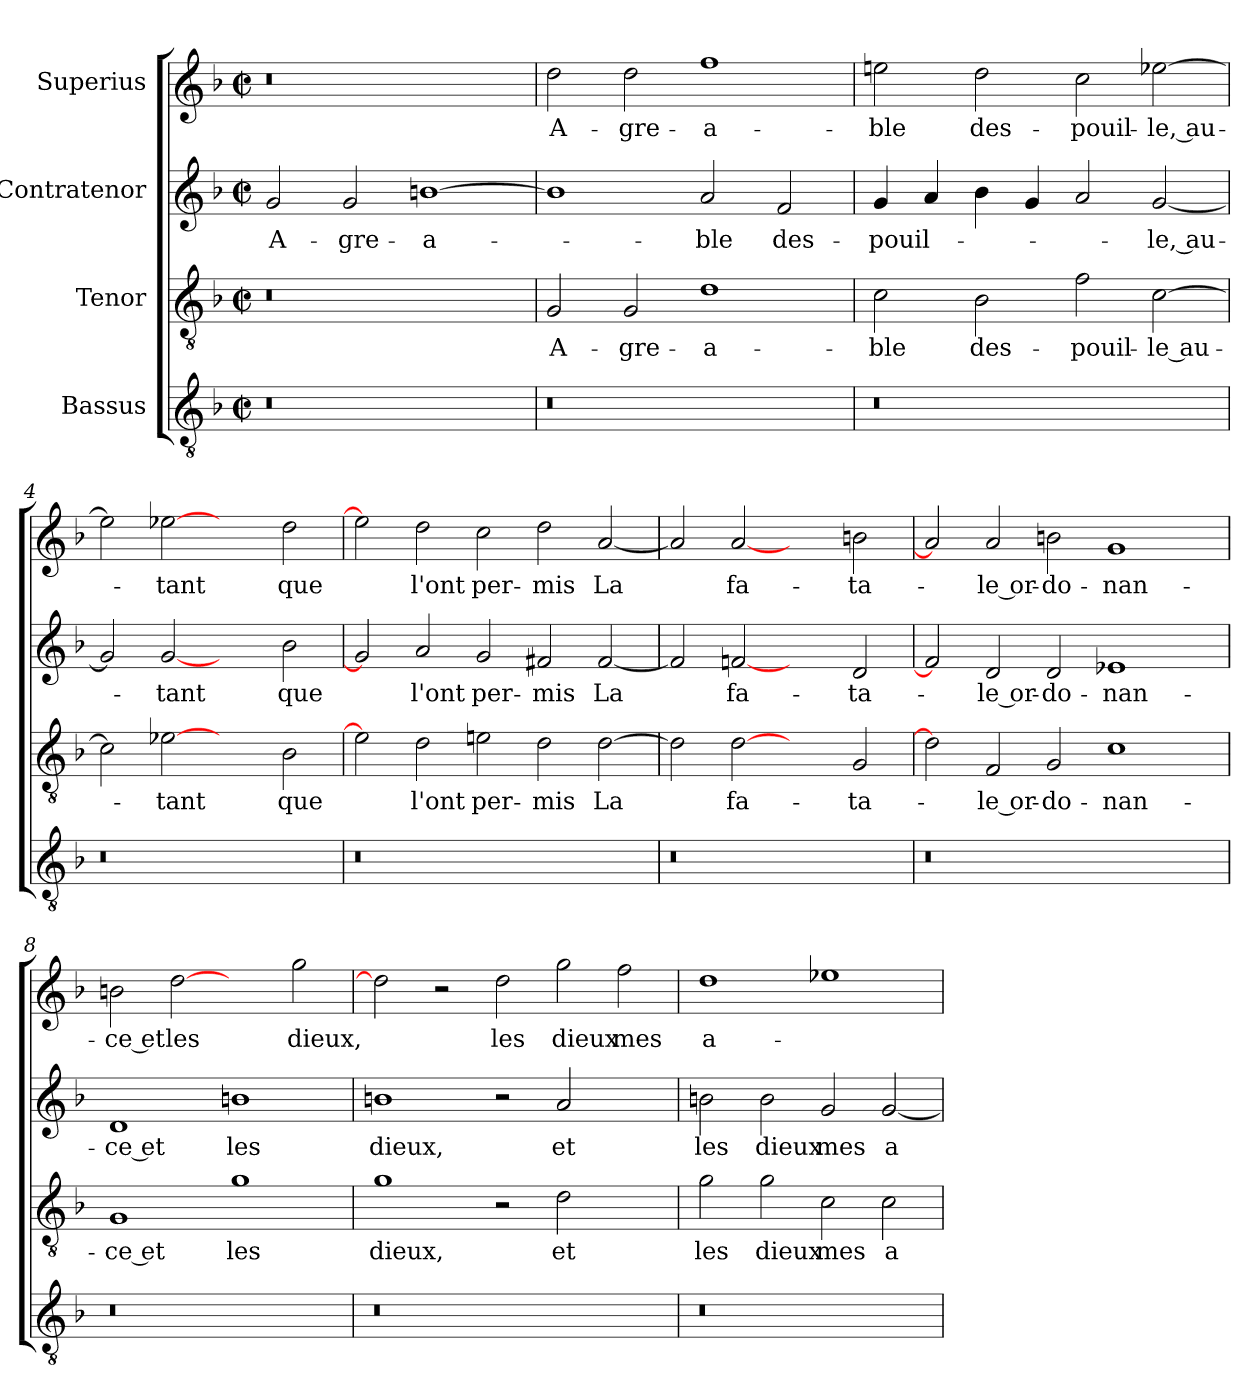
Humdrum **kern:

**kern	**kern	**text	**kern	**text	**kern	**text
*part4	*part3	*part3	*part2	*part2	*part1	*part1
*staff4	*staff3	*staff3	*staff2	*staff2	*staff1	*staff1
*I"Bassus	*I"Tenor	*	*I"Contratenor	*	*I"Superius	*
*clefGv2	*clefGv2	*	*clefG2	*	*clefG2	*
*k[b-]	*k[b-]	*	*k[b-]	*	*k[b-]	*
*F:	*F:	*	*F:	*	*F:	*
*M2/2	*M2/2	*	*M2/2	*	*M2/2	*
*met(c|)	*met(c|)	*	*met(c|)	*	*met(c|)	*
=1	=1	=1	=1	=1	=1	=1
!LO:N:vis=0	!LO:N:vis=0	!	!	!	!LO:N:vis=0	!
1r	1r	.	2g/	A-	1r	.
.	.	.	2g/	-gre-	.	.
1ryy	1ryy	.	[1bn\	-a-	1ryy	.
=2	=2	=2	=2	=2	=2	=2
!LO:N:vis=0	!	!	!	!	!	!
1r	2G/	A-	1b\]	.	2dd\	A-
.	2G/	-gre-	.	.	2dd\	-gre-
1ryy	1d\	-a-	2a/	-ble	1ff\	-a-
.	.	.	2f/	des-	.	.
=3	=3	=3	=3	=3	=3	=3
!LO:N:vis=0	!	!	!	!	!	!
1r	2c\	-ble	4g/	-pouil-	2een\	-ble
.	.	.	4a/	.	.	.
.	2B-\	des-	4b-\	.	2dd\	des-
.	.	.	4g/	.	.	.
1ryy	2f\	-pouil-	2a/	.	2cc\	-pouil-
.	[2c\	-le au-	[2g/	-le, au-	[2ee-X\	-le, au-
=4	=4	=4	=4	=4	=4	=4
!LO:N:vis=0	!	!	!	!	!	!
1r	2c\]	.	2g/]	.	2ee-\]	.
.	[2e-X\	-tant	[2g/	-tant	[2ee-X\	-tant
1ryy	2ryy	.	2ryy	.	2ryy	.
.	2B-\	que	2b-\	que	2dd\	que
!!LO:LB:g=z
=5	=5	=5	=5	=5	=5	=5
!LO:N:vis=0	!	!	!	!	!	!
1r	2e-\]	.	2g/]	.	2ee-\]	.
.	2d\	l'ont	2a/	l'ont	2dd\	l'ont
1ryy	2e\	per-	2g/	per-	2cc\	per-
.	2d\	-mis	2f#X/	-mis	2dd\	-mis
2ryy	[2d\	La	[2f#/	La	[2a/	La
=6	=6	=6	=6	=6	=6	=6
!LO:N:vis=0	!	!	!	!	!	!
1r	2d\]	.	2f#/]	.	2a/]	.
.	[2d\	fa-	[2fn/	fa-	[2a/	fa-
1ryy	2ryy	.	2ryy	.	2ryy	.
.	2G/	-ta-	2d/	-ta-	2bn\	-ta-
=7	=7	=7	=7	=7	=7	=7
!LO:N:vis=0	!	!	!	!	!	!
1r	2d\]	.	2f/]	.	2a/]	.
.	2F/	-le or-	2d/	-le or-	2a/	-le or-
1ryy	2G/	-do-	2d/	-do-	2bn\	-do-
.	1c\	-nan-	1e-X/	-nan-	1g/	-nan-
2ryy	.	.	.	.	.	.
=8	=8	=8	=8	=8	=8	=8
!LO:N:vis=0	!	!	!	!	!	!
1r	1G/	-ce et	1d/	-ce et	2bn\	-ce et
.	.	.	.	.	[2dd\	les
1ryy	1g\	les	1bn\	les	2ryy	.
.	.	.	.	.	2gg\	dieux,
=9	=9	=9	=9	=9	=9	=9
!LO:N:vis=0	!	!	!	!	!	!
1r	1g\	dieux,	1bn\	dieux,	2dd\]	.
.	.	.	.	.	2r	.
1ryy	2r	.	2r	.	2dd\	les
.	2d\	et	2a/	et	2gg\	dieux
2ryy	2ryy	.	2ryy	.	2ff\	mes
!!LO:LB:g=z
=10	=10	=10	=10	=10	=10	=10
!LO:N:vis=0	!	!	!	!	!	!
1r	2g\	les	2bn\	les	1dd\	a-
.	2g\	dieux	2b\	dieux	.	.
1ryy	2c\	mes	2g/	mes	1ee-X\	.
.	2c\	a-	[2g/	a-	.	.
=	=	=	=	=	=	=
*-	*-	*-	*-	*-	*-	*-
